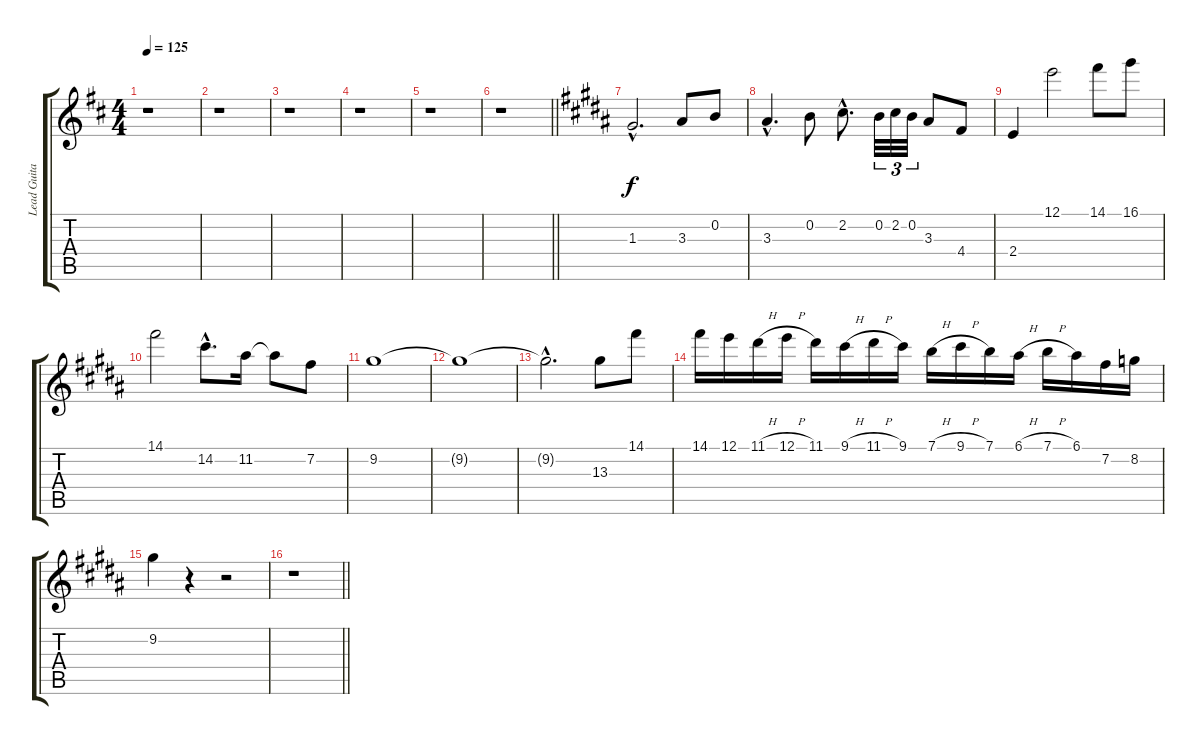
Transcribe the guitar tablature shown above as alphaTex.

\track ("Lead Guitar" "Lead Guita") {instrument overdrivenguitar}
\staff {score tabs}
\tuning (E4 B3 G3 D3 A2 E2) {hide}
\ts (4 4)
\tempo 125
\clef g2
\ks d
r.1{dy f} |
r.1 |
r.1 |
r.1 |
r.1 |
\barLineRight lightlight
r.1 |
\ks b
1.3{hac}.2{d} 3.3.8 0.2.8 |
3.3{hac}.4{d} 0.2.8 2.2{hac}.8{d} 0.2.32{tu (3 2)} 2.2.32{tu (3 2)} 0.2.32{tu (3 2)} 3.3.8 4.4.8 |
2.4.4 12.1.2 14.1.8 16.1.8 |
14.1.2 14.2{hac}.8{d} 11.2.16 11.2{t}.8 7.2.8 |
9.2.1 |
9.2{t}.1 |
9.2{hac t}.2{d} 13.3.8 14.1.8 |
14.1.16 12.1.16 11.1{h}.16 12.1{h}.16 11.1.16 9.1{h}.16 11.1{h}.16 9.1.16 7.1{h}.16 9.1{h}.16 7.1.16 6.1{h}.16 7.1{h}.16 6.1.16 7.2.16 8.2.16 |
9.2.4 r.4 r.2 |
\barLineRight lightlight
r.1
